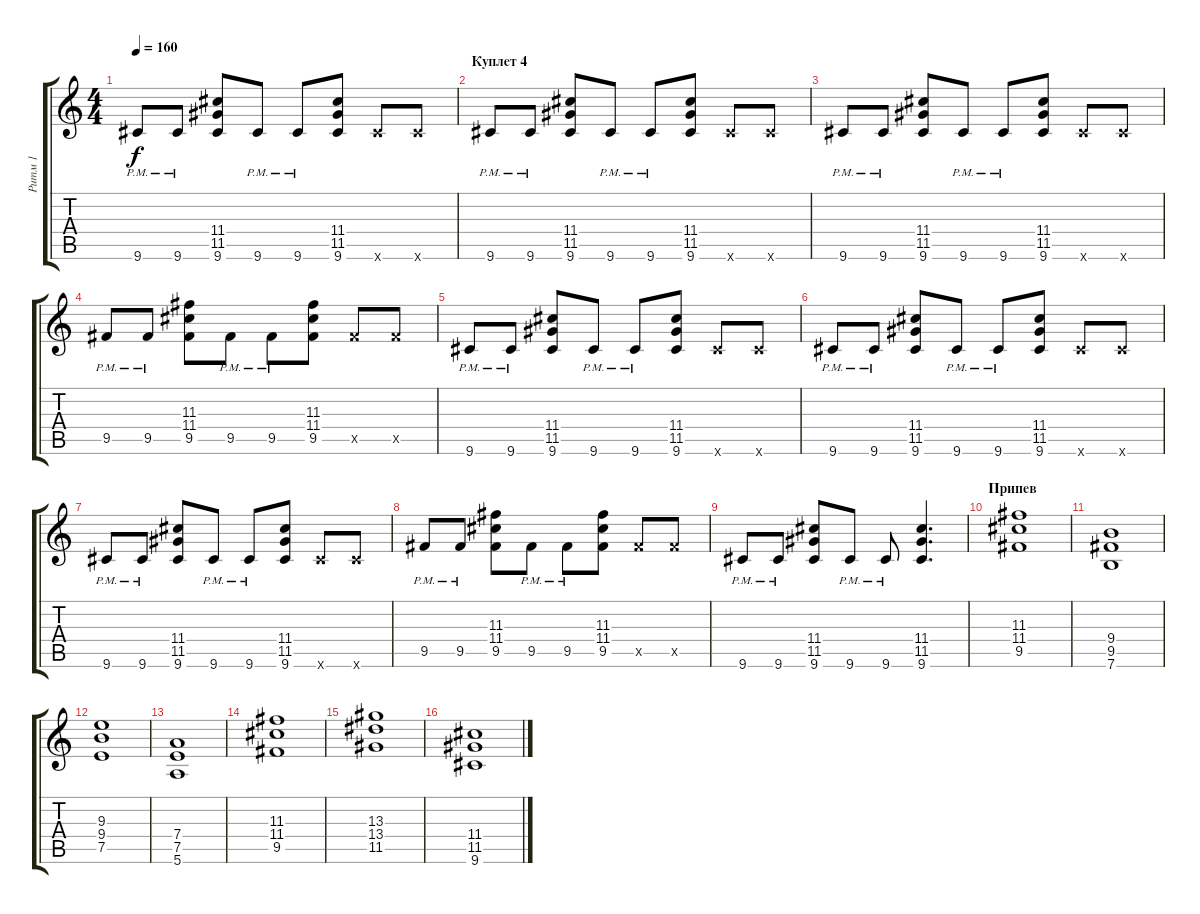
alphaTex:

\track ("Ритм 1" "Ритм 1") {instrument distortionguitar}
\staff {score tabs}
\tuning (E4 B3 G3 D3 A2 E2) {hide}
\ts (4 4)
\tempo 160
\clef g2
\ks c
9.6{pm}.8{dy f} 9.6{pm}.8 (11.4 11.5 9.6).8 9.6{pm}.8 9.6{pm}.8 (11.4 11.5 9.6).8 9.6{x}.8 9.6{x}.8 |
\section ("" "Куплет 4")
9.6{pm}.8 9.6{pm}.8 (11.4 11.5 9.6).8 9.6{pm}.8 9.6{pm}.8 (11.4 11.5 9.6).8 9.6{x}.8 9.6{x}.8 |
9.6{pm}.8 9.6{pm}.8 (11.4 11.5 9.6).8 9.6{pm}.8 9.6{pm}.8 (11.4 11.5 9.6).8 9.6{x}.8 9.6{x}.8 |
9.5{pm}.8 9.5{pm}.8 (11.3 11.4 9.5).8 9.5{pm}.8 9.5{pm}.8 (11.3 11.4 9.5).8 9.5{x}.8 9.5{x}.8 |
9.6{pm}.8 9.6{pm}.8 (11.4 11.5 9.6).8 9.6{pm}.8 9.6{pm}.8 (11.4 11.5 9.6).8 9.6{x}.8 9.6{x}.8 |
9.6{pm}.8 9.6{pm}.8 (11.4 11.5 9.6).8 9.6{pm}.8 9.6{pm}.8 (11.4 11.5 9.6).8 9.6{x}.8 9.6{x}.8 |
9.6{pm}.8 9.6{pm}.8 (11.4 11.5 9.6).8 9.6{pm}.8 9.6{pm}.8 (11.4 11.5 9.6).8 9.6{x}.8 9.6{x}.8 |
9.5{pm}.8 9.5{pm}.8 (11.3 11.4 9.5).8 9.5{pm}.8 9.5{pm}.8 (11.3 11.4 9.5).8 9.5{x}.8 9.5{x}.8 |
9.6{pm}.8 9.6{pm}.8 (11.4 11.5 9.6).8 9.6{pm}.8 9.6{pm}.8 (11.4 11.5 9.6).4{d} |
\section ("" "Припев")
(11.3 11.4 9.5).1 |
(9.4 9.5 7.6).1 |
(9.3 9.4 7.5).1 |
(7.4 7.5 5.6).1 |
(11.3 11.4 9.5).1 |
(13.3 13.4 11.5).1 |
(11.4 11.5 9.6).1
